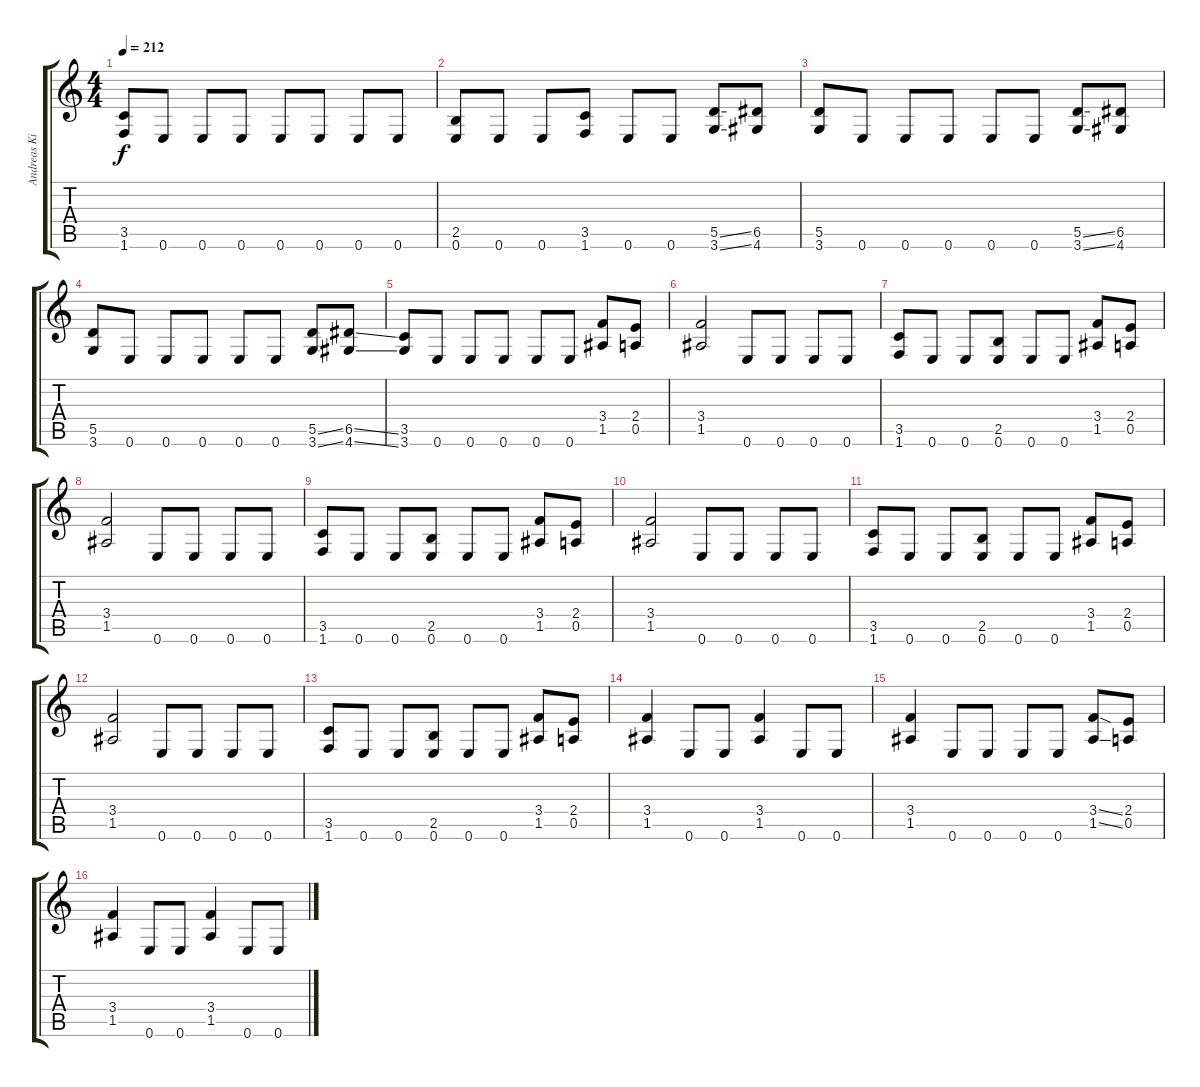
\track ("Andreas Kisser" "Andreas Ki") {instrument distortionguitar}
\staff {score tabs}
\tuning (E4 B3 G3 D3 A2 E2) {hide}
\ts (4 4)
\tempo 212
\clef g2
\ks c
(3.5 1.6).8{dy f} 0.6.8 0.6.8 0.6.8 0.6.8 0.6.8 0.6.8 0.6.8 |
(2.5 0.6).8 0.6.8 0.6.8 (3.5 1.6).8 0.6.8 0.6.8 (5.5{ss} 3.6{ss}).8 (6.5 4.6).8 |
(5.5 3.6).8 0.6.8 0.6.8 0.6.8 0.6.8 0.6.8 (5.5{ss} 3.6{ss}).8 (6.5 4.6).8 |
(5.5 3.6).8 0.6.8 0.6.8 0.6.8 0.6.8 0.6.8 (5.5{ss} 3.6{ss}).8 (6.5{ss} 4.6{ss}).8 |
(3.5 3.6).8 0.6.8 0.6.8 0.6.8 0.6.8 0.6.8 (3.4 1.5).8 (2.4 0.5).8 |
(3.4 1.5).2 0.6.8 0.6.8 0.6.8 0.6.8 |
(3.5 1.6).8 0.6.8 0.6.8 (2.5 0.6).8 0.6.8 0.6.8 (3.4 1.5).8 (2.4 0.5).8 |
(3.4 1.5).2 0.6.8 0.6.8 0.6.8 0.6.8 |
(3.5 1.6).8 0.6.8 0.6.8 (2.5 0.6).8 0.6.8 0.6.8 (3.4 1.5).8 (2.4 0.5).8 |
(3.4 1.5).2 0.6.8 0.6.8 0.6.8 0.6.8 |
(3.5 1.6).8 0.6.8 0.6.8 (2.5 0.6).8 0.6.8 0.6.8 (3.4 1.5).8 (2.4 0.5).8 |
(3.4 1.5).2 0.6.8 0.6.8 0.6.8 0.6.8 |
(3.5 1.6).8 0.6.8 0.6.8 (2.5 0.6).8 0.6.8 0.6.8 (3.4 1.5).8 (2.4 0.5).8 |
(3.4 1.5).4 0.6.8 0.6.8 (3.4 1.5).4 0.6.8 0.6.8 |
(3.4 1.5).4 0.6.8 0.6.8 0.6.8 0.6.8 (3.4{ss} 1.5{ss}).8 (2.4 0.5).8 |
(3.4 1.5).4 0.6.8 0.6.8 (3.4 1.5).4 0.6.8 0.6.8
